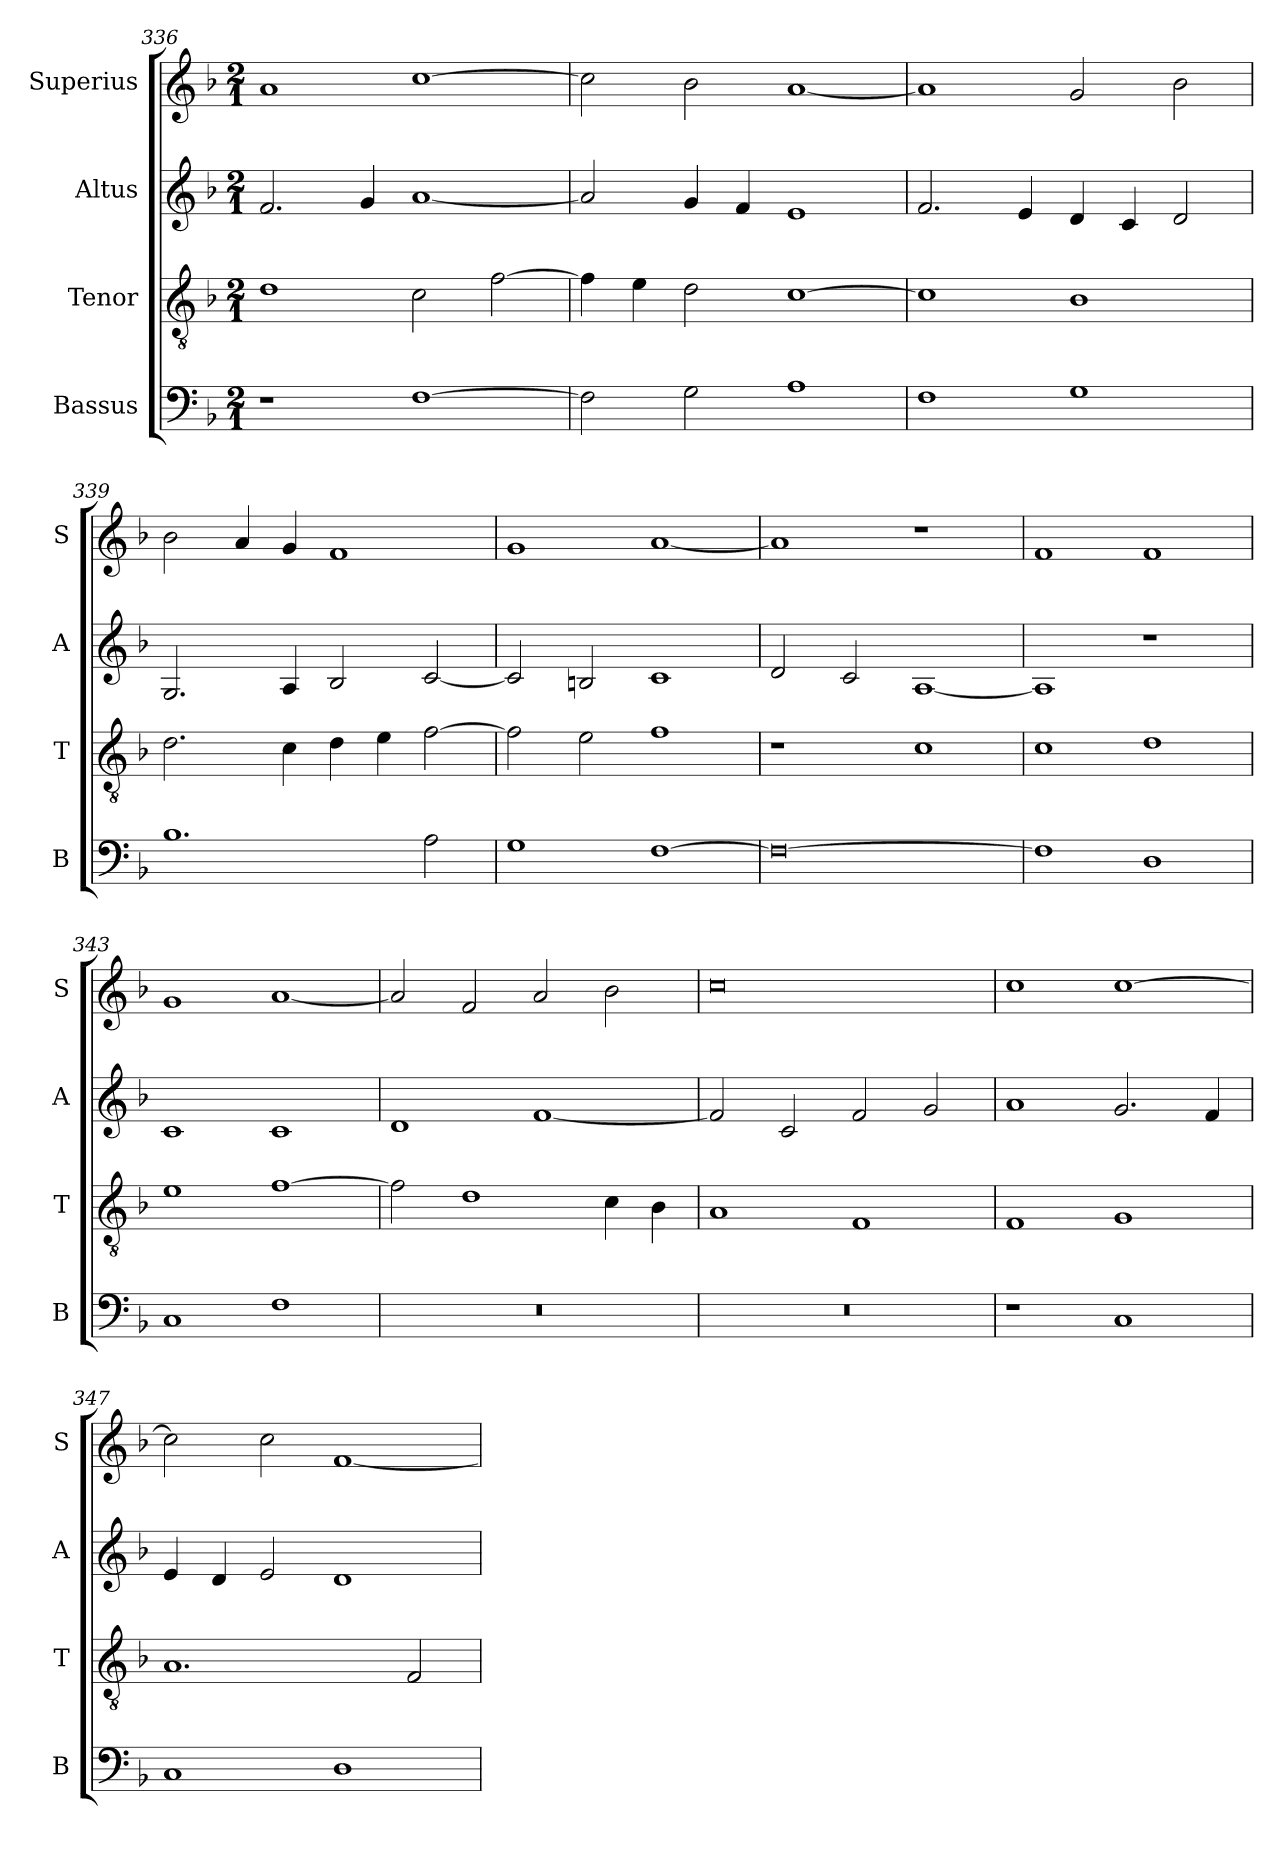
**kern	**kern	**kern	**kern
*part4	*part3	*part2	*part1
*staff4	*staff3	*staff2	*staff1
*I"Bassus	*I"Tenor	*I"Altus	*I"Superius
*I'B	*I'T	*I'A	*I'S
*clefF4	*clefGv2	*clefG2	*clefG2
*k[b-]	*k[b-]	*k[b-]	*k[b-]
*F:	*F:	*F:	*F:
*M2/1	*M2/1	*M2/1	*M2/1
=336	=336	=336	=336
1r	1d	2.f	1a
.	.	4g	.
[1F	2c	[1a	[1cc
.	[2f	.	.
=337	=337	=337	=337
2F]	4f]	2a]	2cc]
.	4e	.	.
2G	2d	4g	2b-
.	.	4f	.
1A	[1c	1e	[1a
=338	=338	=338	=338
1F	1c]	2.f	1a]
.	.	4e	.
1G	1B-	4d	2g
.	.	4c	.
.	.	2d	2b-
=339	=339	=339	=339
1.B-	2.d	2.G	2b-
.	.	.	4a
.	4c	4A	4g
.	4d	2B-	1f
.	4e	.	.
2A	[2f	[2c	.
=340	=340	=340	=340
1G	2f]	2c]	1g
.	2e	2Bn	.
[1F	1f	1c	[1a
=341	=341	=341	=341
0F_	1r	2d	1a]
.	.	2c	.
.	1c	[1A	1r
=342	=342	=342	=342
1F]	1c	1A]	1f
1D	1d	1r	1f
=343	=343	=343	=343
1C	1e	1c	1g
1F	[1f	1c	[1a
=344	=344	=344	=344
0r	2f]	1d	2a]
.	1d	.	2f
.	.	[1f	2a
.	4c	.	2b-
.	4B-	.	.
=345	=345	=345	=345
0r	1A	2f]	0cc
.	.	2c	.
.	1F	2f	.
.	.	2g	.
=346	=346	=346	=346
1r	1F	1a	1cc
1C	1G	2.g	[1cc
.	.	4f	.
=347	=347	=347	=347
1C	1.A	4e	2cc]
.	.	4d	.
.	.	2e	2cc
1D	.	1d	[1f
.	2F	.	.
=	=	=	=
*-	*-	*-	*-
